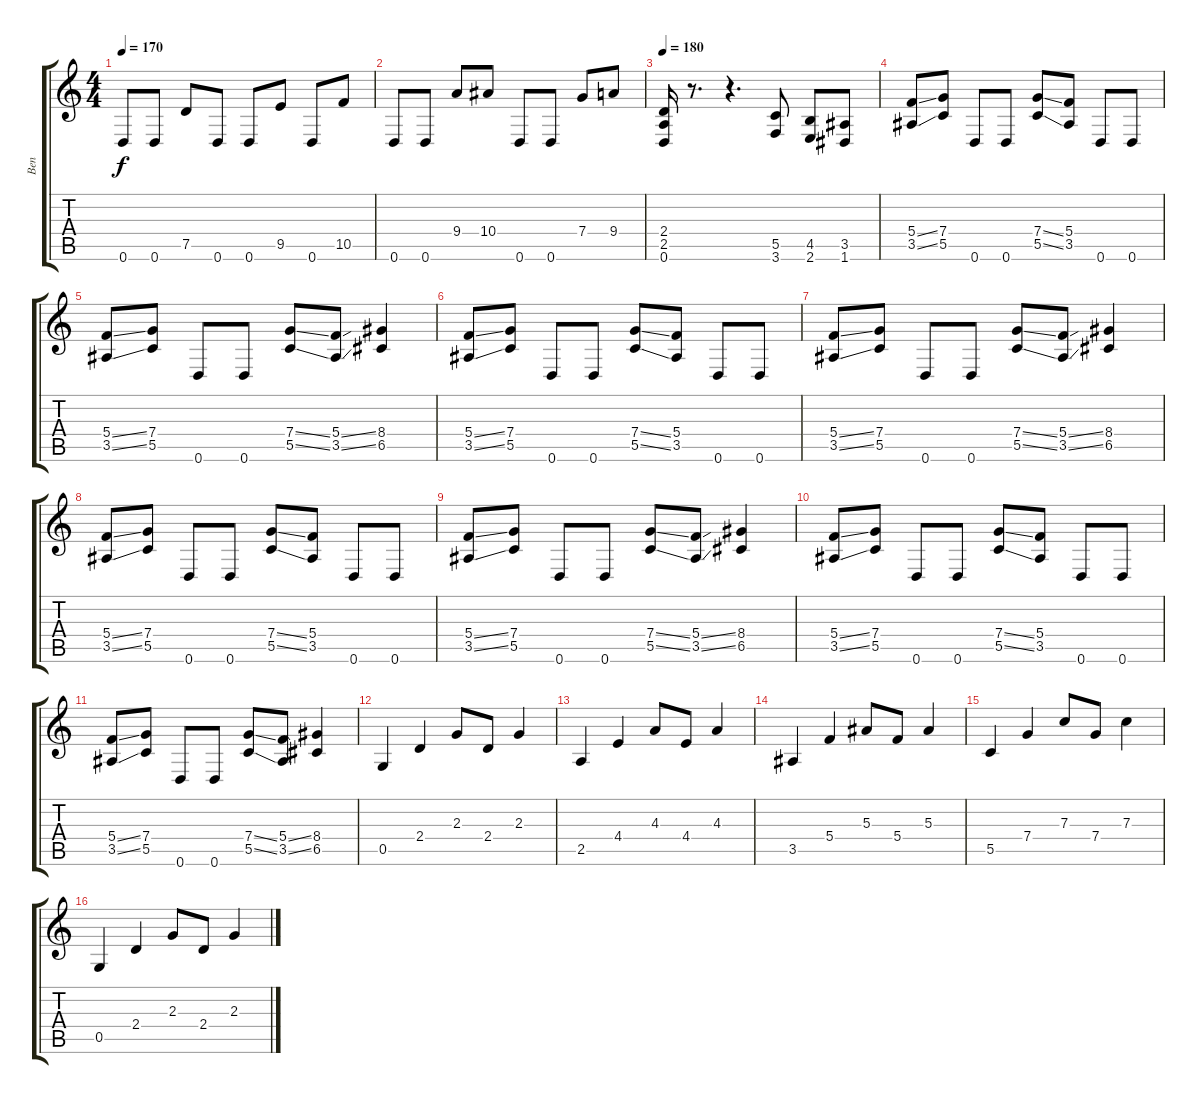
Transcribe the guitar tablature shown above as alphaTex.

\track ("Ben" "Ben") {instrument distortionguitar}
\staff {score tabs}
\tuning (D4 A3 F3 C3 G2 D2) {hide}
\ts (4 4)
\tempo 170
\clef g2
\ks c
0.6.8{dy f} 0.6.8 7.5.8 0.6.8 0.6.8 9.5.8 0.6.8 10.5.8 |
0.6.8 0.6.8 9.4.8 10.4.8 0.6.8 0.6.8 7.4.8 9.4.8 |
\tempo 180
(2.4 2.5 0.6).16 r.8{d} r.4{d} (5.5 3.6).8 (4.5 2.6).8 (3.5 1.6).8 |
(5.4{ss} 3.5{ss}).8 (7.4 5.5).8 0.6.8 0.6.8 (7.4{ss} 5.5{ss}).8 (5.4 3.5).8 0.6.8 0.6.8 |
(5.4{ss} 3.5{ss}).8 (7.4 5.5).8 0.6.8 0.6.8 (7.4{ss} 5.5{ss}).8 (5.4{ss} 3.5{ss}).8 (8.4 6.5).4 |
(5.4{ss} 3.5{ss}).8 (7.4 5.5).8 0.6.8 0.6.8 (7.4{ss} 5.5{ss}).8 (5.4 3.5).8 0.6.8 0.6.8 |
(5.4{ss} 3.5{ss}).8 (7.4 5.5).8 0.6.8 0.6.8 (7.4{ss} 5.5{ss}).8 (5.4{ss} 3.5{ss}).8 (8.4 6.5).4 |
(5.4{ss} 3.5{ss}).8 (7.4 5.5).8 0.6.8 0.6.8 (7.4{ss} 5.5{ss}).8 (5.4 3.5).8 0.6.8 0.6.8 |
(5.4{ss} 3.5{ss}).8 (7.4 5.5).8 0.6.8 0.6.8 (7.4{ss} 5.5{ss}).8 (5.4{ss} 3.5{ss}).8 (8.4 6.5).4 |
(5.4{ss} 3.5{ss}).8 (7.4 5.5).8 0.6.8 0.6.8 (7.4{ss} 5.5{ss}).8 (5.4 3.5).8 0.6.8 0.6.8 |
(5.4{ss} 3.5{ss}).8 (7.4 5.5).8 0.6.8 0.6.8 (7.4{ss} 5.5{ss}).8 (5.4{ss} 3.5{ss}).8 (8.4 6.5).4 |
0.5.4 2.4.4 2.3.8 2.4.8 2.3.4 |
2.5.4 4.4.4 4.3.8 4.4.8 4.3.4 |
3.5.4 5.4.4 5.3.8 5.4.8 5.3.4 |
5.5.4 7.4.4 7.3.8 7.4.8 7.3.4 |
0.5.4 2.4.4 2.3.8 2.4.8 2.3.4
